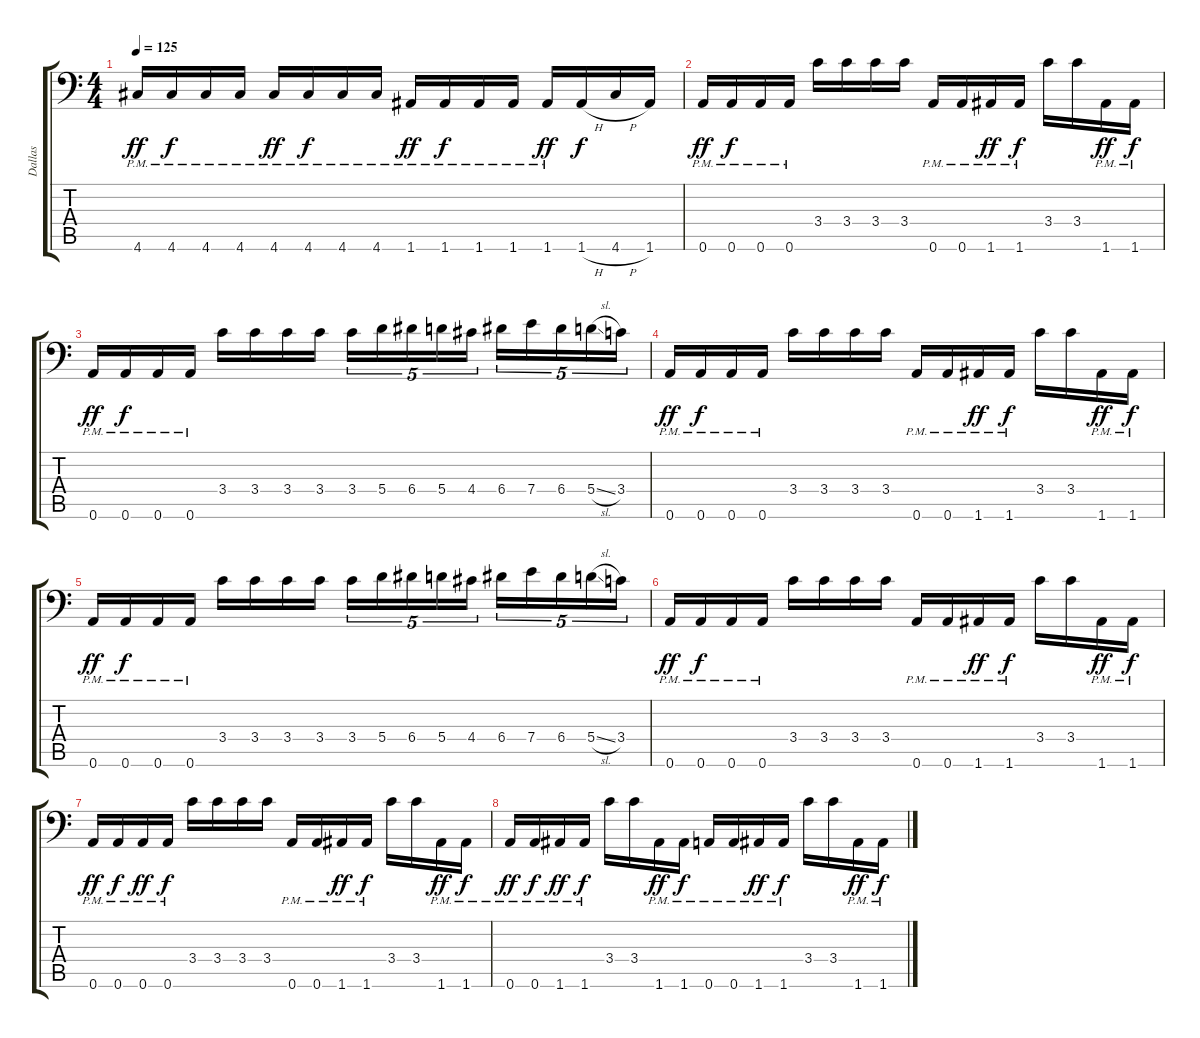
\track ("Dallas" "Dallas") {instrument distortionguitar}
\staff {score tabs}
\tuning (B3 Gb3 D3 A2 E2 A1) {hide}
\ts (4 4)
\tempo 125
\clef f4
\ks c
4.6{pm}.16{dy ff} 4.6{pm}.16{dy f} 4.6{pm}.16 4.6{pm}.16 4.6{pm}.16{dy ff} 4.6{pm}.16{dy f} 4.6{pm}.16 4.6{pm}.16 1.6{pm}.16{dy ff} 1.6{pm}.16{dy f} 1.6{pm}.16 1.6{pm}.16 1.6{pm}.16{dy ff} 1.6{h}.16{dy f} 4.6{h}.16 1.6.16 |
0.6{pm}.16{dy ff} 0.6{pm}.16{dy f} 0.6{pm}.16 0.6{pm}.16 3.4.16 3.4.16 3.4.16 3.4.16 0.6{pm}.16 0.6{pm}.16 1.6{pm}.16{dy ff} 1.6{pm}.16{dy f} 3.4.16 3.4.16 1.6{pm}.16{dy ff} 1.6{pm}.16{dy f} |
0.6{pm}.16{dy ff} 0.6{pm}.16{dy f} 0.6{pm}.16 0.6{pm}.16 3.4.16 3.4.16 3.4.16 3.4.16 3.4.16{tu (5 4)} 5.4.16{tu (5 4)} 6.4.16{tu (5 4)} 5.4.16{tu (5 4)} 4.4.16{tu (5 4)} 6.4.16{tu (5 4)} 7.4.16{tu (5 4)} 6.4.16{tu (5 4)} 5.4{sl}.16{tu (5 4)} 3.4.16{tu (5 4)} |
0.6{pm}.16{dy ff} 0.6{pm}.16{dy f} 0.6{pm}.16 0.6{pm}.16 3.4.16 3.4.16 3.4.16 3.4.16 0.6{pm}.16 0.6{pm}.16 1.6{pm}.16{dy ff} 1.6{pm}.16{dy f} 3.4.16 3.4.16 1.6{pm}.16{dy ff} 1.6{pm}.16{dy f} |
0.6{pm}.16{dy ff} 0.6{pm}.16{dy f} 0.6{pm}.16 0.6{pm}.16 3.4.16 3.4.16 3.4.16 3.4.16 3.4.16{tu (5 4)} 5.4.16{tu (5 4)} 6.4.16{tu (5 4)} 5.4.16{tu (5 4)} 4.4.16{tu (5 4)} 6.4.16{tu (5 4)} 7.4.16{tu (5 4)} 6.4.16{tu (5 4)} 5.4{sl}.16{tu (5 4)} 3.4.16{tu (5 4)} |
0.6{pm}.16{dy ff} 0.6{pm}.16{dy f} 0.6{pm}.16 0.6{pm}.16 3.4.16 3.4.16 3.4.16 3.4.16 0.6{pm}.16 0.6{pm}.16 1.6{pm}.16{dy ff} 1.6{pm}.16{dy f} 3.4.16 3.4.16 1.6{pm}.16{dy ff} 1.6{pm}.16{dy f} |
0.6{pm}.16{dy ff} 0.6{pm}.16{dy f} 0.6{pm}.16{dy ff} 0.6{pm}.16{dy f} 3.4.16 3.4.16 3.4.16 3.4.16 0.6{pm}.16 0.6{pm}.16 1.6{pm}.16{dy ff} 1.6{pm}.16{dy f} 3.4.16 3.4.16 1.6{pm}.16{dy ff} 1.6{pm}.16{dy f} |
0.6{pm}.16{dy ff} 0.6{pm}.16{dy f} 1.6{pm}.16{dy ff} 1.6{pm}.16{dy f} 3.4.16 3.4.16 1.6{pm}.16{dy ff} 1.6{pm}.16{dy f} 0.6{pm}.16 0.6{pm}.16 1.6{pm}.16{dy ff} 1.6{pm}.16{dy f} 3.4.16 3.4.16 1.6{pm}.16{dy ff} 1.6{pm}.16{dy f}
